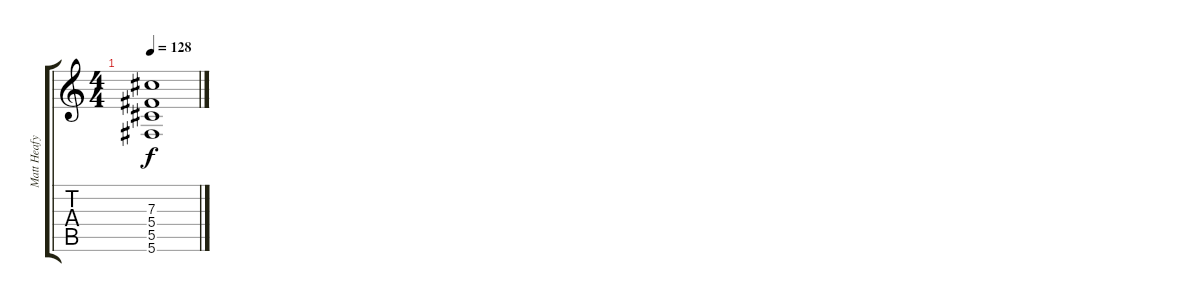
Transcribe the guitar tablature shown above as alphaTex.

\track ("Matt Heafy" "Matt Heafy") {instrument overdrivenguitar}
\staff {score tabs}
\tuning (Eb4 Bb3 Gb3 Db3 Ab2 Db2) {hide}
\ts (4 4)
\tempo 128
\clef g2
\ks c
(7.3{t} 5.4{t} 5.5{t} 5.6{t}).1{dy f}
